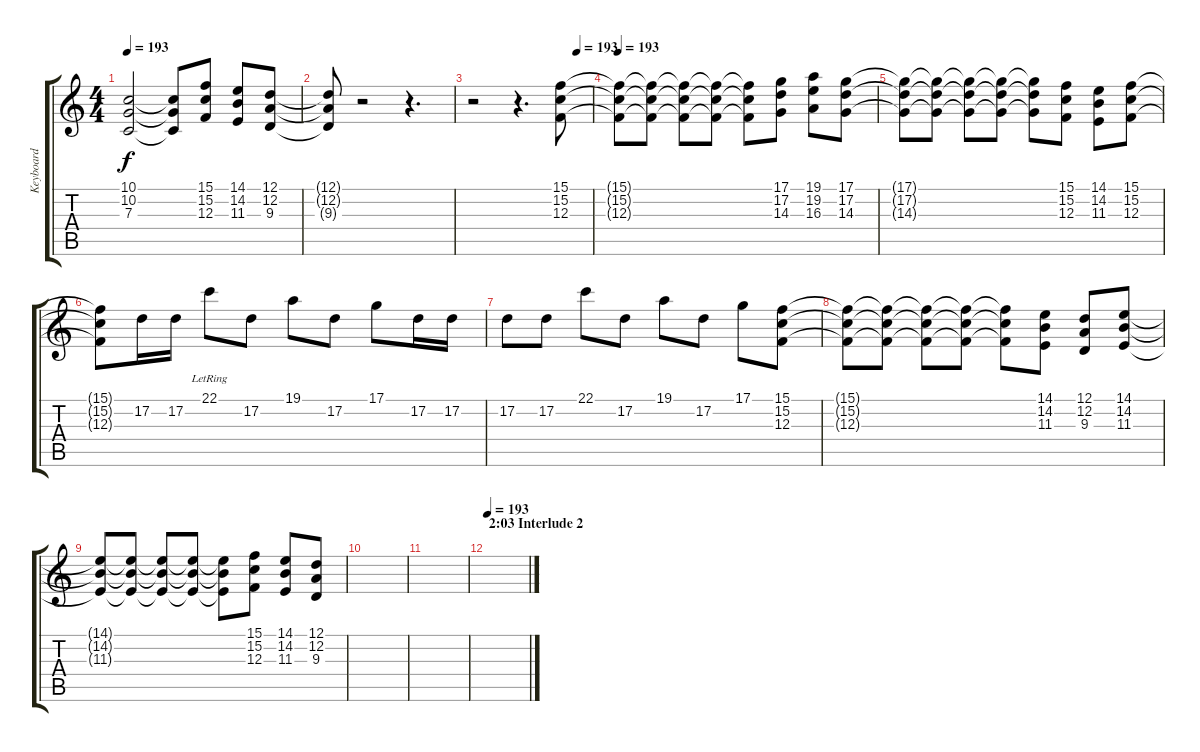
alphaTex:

\track ("Keyboard" "Keyboard") {instrument fx4atmosphere}
\staff {score tabs}
\tuning (D4 A3 F3 C3 G2 D2) {hide}
\ts (4 4)
\tempo 193
\clef g2
\ks c
(10.1{t} 10.2{t} 7.3{t}).2{dy f} (10.1{t} 10.2{t} 7.3{t}).8 (15.1 15.2 12.3).8 (14.1 14.2 11.3).8 (12.1 12.2 9.3).8 |
(12.1{t} 12.2{t} 9.3{t}).8 r.2 r.4{d} |
\tempo (193 0.875)
r.2 r.4{d} (15.1 15.2 12.3).8{instrument stringensemble1} |
\tempo 193
(15.1{t} 15.2{t} 12.3{t}).8 (15.1{t} 15.2{t} 12.3{t}).8 (15.1{t} 15.2{t} 12.3{t}).8 (15.1{t} 15.2{t} 12.3{t}).8 (15.1{t} 15.2{t} 12.3{t}).8 (17.1 17.2 14.3).8 (19.1 19.2 16.3).8 (17.1 17.2 14.3).8 |
(17.1{t} 17.2{t} 14.3{t}).8 (17.1{t} 17.2{t} 14.3{t}).8 (17.1{t} 17.2{t} 14.3{t}).8 (17.1{t} 17.2{t} 14.3{t}).8 (17.1{t} 17.2{t} 14.3{t}).8 (15.1 15.2 12.3).8 (14.1 14.2 11.3).8 (15.1 15.2 12.3).8 |
(15.1{t} 15.2{t} 12.3{t}).8{instrument fx4atmosphere} 17.2.16 17.2.16 22.1{lr}.8 17.2.8 19.1.8 17.2.8 17.1.8 17.2.16 17.2.16 |
17.2.8 17.2.8 22.1.8 17.2.8 19.1.8 17.2.8 17.1.8 (15.1 15.2 12.3).8{instrument stringensemble1} |
(15.1{t} 15.2{t} 12.3{t}).8 (15.1{t} 15.2{t} 12.3{t}).8 (15.1{t} 15.2{t} 12.3{t}).8 (15.1{t} 15.2{t} 12.3{t}).8 (15.1{t} 15.2{t} 12.3{t}).8 (14.1 14.2 11.3).8 (12.1 12.2 9.3).8 (14.1 14.2 11.3).8 |
(14.1{t} 14.2{t} 11.3{t}).8 (14.1{t} 14.2{t} 11.3{t}).8 (14.1{t} 14.2{t} 11.3{t}).8 (14.1{t} 14.2{t} 11.3{t}).8 (14.1{t} 14.2{t} 11.3{t}).8 (15.1 15.2 12.3).8 (14.1 14.2 11.3).8 (12.1 12.2 9.3).8 |
|
|
\section ("" "2:03 Interlude 2")
\tempo 193
